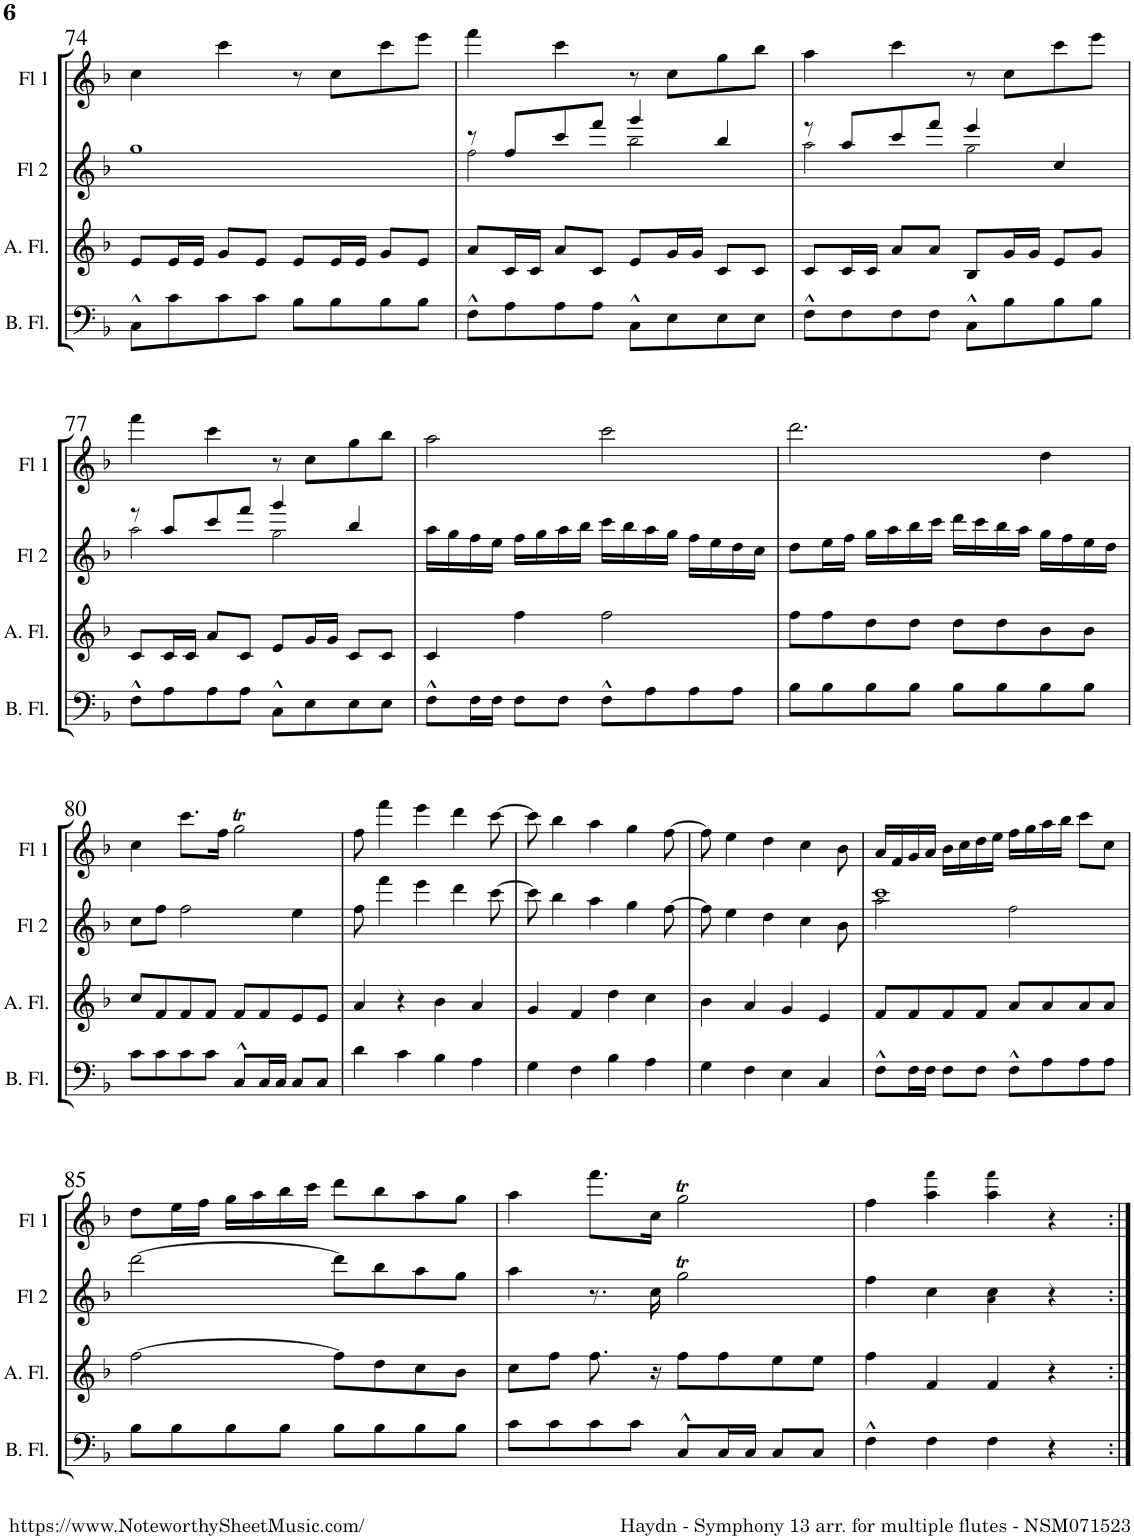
**kern	**kern	**kern	**kern	**kern	**kern
*part6	*part5	*part4	*part3	*part2	*part1
*staff6	*staff5	*staff4	*staff3	*staff2	*staff1
*I"Bass Flute	*I"Alto Flute	*I"Flute 2b	*I"Flute 2	*I"Flute 1b	*I"Flute 1
*I'B. Fl.	*I'A. Fl.	*I'Fl 2b	*I'Fl 2	*I'Fl 1b	*I'Fl 1
!!LO:PB:g=z
*clefF4	*clefG2	*clefG2	*clefG2	*clefG2	*clefG2
*k[b-]	*k[b-]	*k[b-]	*k[b-]	*k[b-]	*k[b-]
*M4/4	*M4/4	*M4/4	*M4/4	*M4/4	*M4/4
*met(c)	*met(c)	*met(c)	*met(c)	*met(c)	*met(c)
=74	=74	=74	=74	=74	=74
8C^^\L	8e/L	1gg	1gg	4cc	4cc\
8c\	16e/L	.	.	.	.
.	16e/JJ	.	.	.	.
8c\	8g/L	.	.	4ccc	4ccc\
8c\J	8e/J	.	.	.	.
8B-\L	8e/L	.	.	8r	8r
8B-\	16e/L	.	.	8cc	8cc\L
.	16e/JJ	.	.	.	.
8B-\	8g/L	.	.	8ccc\L	8ccc\
8B-\J	8e/J	.	.	8eee\J	8eee\J
=75	=75	=75	=75	=75	=75
*	*	*	*^	*	*
8F^^\L	8a/L	2ff	8r	2ff!\	4fff	4fff\
8A\	16c/L	.	8ff/L	.	.	.
.	16c/JJ	.	.	.	.	.
8A\	8a/L	.	8ccc/	.	4ccc	4ccc\
8A\J	8c/J	.	8fff/J	.	.	.
8C^^\L	8e/L	2bb-	4ggg/	2bb-!\	8r	8r
8E\	16g/L	.	.	.	8cc	8cc\L
.	16g/JJ	.	.	.	.	.
8E\	8c/L	.	4bb-/	.	8gg\L	8gg\
8E\J	8c/J	.	.	.	8bb-\J	8bb-\J
=76	=76	=76	=76	=76	=76	=76
8F^^\L	8c/L	2aa	8r	2aa!\	4aa	4aa\
8F\	16c/L	.	8aa/L	.	.	.
.	16c/JJ	.	.	.	.	.
8F\	8a/L	.	8ccc/	.	4ccc	4ccc\
8F\J	8a/J	.	8fff/J	.	.	.
8C^^\L	8B-/L	2gg	4eee/	2gg!\	8r	8r
8B-\	16g/L	.	.	.	8cc	8cc\L
.	16g/JJ	.	.	.	.	.
8B-\	8e/L	.	4cc/	.	8ccc\L	8ccc\
8B-\J	8g/J	.	.	.	8eee\J	8eee\J
!!LO:LB:g=z
=77	=77	=77	=77	=77	=77	=77
8F^^\L	8c/L	2aa	8r	2aa!\	4fff	4fff\
8A\	16c/L	.	8aa/L	.	.	.
.	16c/JJ	.	.	.	.	.
8A\	8a/L	.	8ccc/	.	4ccc	4ccc\
8A\J	8c/J	.	8fff/J	.	.	.
8C^^\L	8e/L	2gg	4ggg/	2gg!\	8r	8r
8E\	16g/L	.	.	.	8cc	8cc\L
.	16g/JJ	.	.	.	.	.
8E\	8c/L	.	4bb-/	.	8gg\L	8gg\
8E\J	8c/J	.	.	.	8bb-\J	8bb-\J
*	*	*	*v	*v	*	*
=78	=78	=78	=78	=78	=78
8F^^\L	4c/	16aa\LL	16aa\LL	2aa	2aa\
.	.	16gg\J	16gg\	.	.
16F\L	.	16ff\L	16ff\	.	.
16F\JJ	.	16ee\JJ	16ee\JJ	.	.
8F\L	4ff\	16ff\LL	16ff\LL	.	.
.	.	16gg\J	16gg\	.	.
8F\J	.	16aa\L	16aa\	.	.
.	.	16bb-\JJ	16bb-\JJ	.	.
8F^^\L	2ff\	16ccc\LL	16ccc\LL	2ccc	2ccc\
.	.	16bb-\J	16bb-\	.	.
8A\	.	16aa\L	16aa\	.	.
.	.	16gg\JJ	16gg\JJ	.	.
8A\	.	16ff\LL	16ff\LL	.	.
.	.	16ee\J	16ee\	.	.
8A\J	.	16dd\L	16dd\	.	.
.	.	16cc\JJ	16cc\JJ	.	.
=79	=79	=79	=79	=79	=79
8B-\L	8ff\L	8dd\L	8dd\L	2.ddd	2.ddd\
8B-\	8ff\	16ee\L	16ee\L	.	.
.	.	16ff\JJ	16ff\JJ	.	.
8B-\	8dd\	16gg\LL	16gg\LL	.	.
.	.	16aa\J	16aa\	.	.
8B-\J	8dd\J	16bb-\L	16bb-\	.	.
.	.	16ccc\JJ	16ccc\JJ	.	.
8B-\L	8dd\L	16ddd\LL	16ddd\LL	.	.
.	.	16ccc\J	16ccc\	.	.
8B-\	8dd\	16bb-\L	16bb-\	.	.
.	.	16aa\JJ	16aa\JJ	.	.
8B-\	8b-\	16gg\LL	16gg\LL	4dd	4dd\
.	.	16ff\J	16ff\	.	.
8B-\J	8b-\J	16ee\L	16ee\	.	.
.	.	16dd\JJ	16dd\JJ	.	.
!!LO:LB:g=z
=80	=80	=80	=80	=80	=80
8c\L	8cc/L	8cc\L	8cc\L	4cc	4cc\
8c\	8f/	8ff\J	8ff\J	.	.
8c\	8f/	2ff	2ff\	8.ccc\L	8.ccc\L
8c\J	8f/J	.	.	.	.
.	.	.	.	16ff\Jk	16ff\Jk
8C^^/L	8f/L	.	.	2ggT	2ggT\
16C/L	8f/	.	.	.	.
16C/JJ	.	.	.	.	.
8C/L	8e/	4ee	4ee\	.	.
8C/J	8e/J	.	.	.	.
=81	=81	=81	=81	=81	=81
4d\	4a/	8ff	8ff\	8ff	8ff\
.	.	4fff	4fff\	4fff	4fff\
4c\	4r	.	.	.	.
.	.	4eee	4eee\	4eee	4eee\
4B-\	4b-\	.	.	.	.
.	.	4ddd	4ddd\	4ddd	4ddd\
4A\	4a/	.	.	.	.
.	.	[8ccc	[8ccc\	[8ccc	[8ccc\
=82	=82	=82	=82	=82	=82
4G\	4g/	8ccc]	8ccc\]	8ccc]	8ccc\]
.	.	4bb-	4bb-\	4bb-	4bb-\
4F\	4f/	.	.	.	.
.	.	4aa	4aa\	4aa	4aa\
4B-\	4dd\	.	.	.	.
.	.	4gg	4gg\	4gg	4gg\
4A\	4cc\	.	.	.	.
.	.	[8ff	[8ff\	[8ff	[8ff\
=83	=83	=83	=83	=83	=83
4G\	4b-\	8ff]	8ff\]	8ff]	8ff\]
.	.	4ee	4ee\	4ee	4ee\
4F\	4a/	.	.	.	.
.	.	4dd	4dd\	4dd	4dd\
4E\	4g/	.	.	.	.
.	.	4cc	4cc\	4cc	4cc\
4C/	4e/	.	.	.	.
.	.	8b-	8b-\	8b-	8b-\
=84	=84	=84	=84	=84	=84
*	*	*	*^	*	*
8F^^\L	8f/L	2aa	1ccc	2aa!\	16a/LL	16a/LL
.	.	.	.	.	16f/J	16f/
16F\L	8f/	.	.	.	16g/L	16g/
16F\JJ	.	.	.	.	16a/JJ	16a/JJ
8F\L	8f/	.	.	.	16b-\LL	16b-\LL
.	.	.	.	.	16cc\J	16cc\
8F\J	8f/J	.	.	.	16dd\L	16dd\
.	.	.	.	.	16ee\JJ	16ee\JJ
8F^^\L	8a/L	2ff	.	2ff!\	16ff\LL	16ff\LL
.	.	.	.	.	16gg\J	16gg\
8A\	8a/	.	.	.	16aa\L	16aa\
.	.	.	.	.	16bb-\JJ	16bb-\JJ
8A\	8a/	.	.	.	8ccc\L	8ccc\L
8A\J	8a/J	.	.	.	8cc\J	8cc\J
*	*	*	*v	*v	*	*
!!LO:LB:g=z
=85	=85	=85	=85	=85	=85
8B-\L	[2ff\	[2ddd	[2ddd\	8dd\L	8dd\L
8B-\	.	.	.	16ee\L	16ee\L
.	.	.	.	16ff\JJ	16ff\JJ
8B-\	.	.	.	16gg\LL	16gg\LL
.	.	.	.	16aa\J	16aa\
8B-\J	.	.	.	16bb-\L	16bb-\
.	.	.	.	16ccc\JJ	16ccc\JJ
8B-\L	8ff\L]	8ddd\L]	8ddd\L]	8ddd\L	8ddd\L
8B-\	8dd\	8bb-\J	8bb-\	8bb-\J	8bb-\
8B-\	8cc\	8aa\L	8aa\	8aa\L	8aa\
8B-\J	8b-\J	8gg\J	8gg\J	8gg\J	8gg\J
=86	=86	=86	=86	=86	=86
8c\L	8cc\L	4aa	4aa\	4aa	4aa\
8c\	8ff\J	.	.	.	.
!	!	!LO:N:vis=8	!	!	!
8c\	8.ff\	8.r	8.r	8.fff\L	8.fff\L
8c\J	.	.	.	.	.
.	16r	16cc	16cc\	16cc\Jk	16cc\Jk
8C^^/L	8ff\L	2ggT	2ggT\	2ggT	2ggT\
16C/L	8ff\	.	.	.	.
16C/JJ	.	.	.	.	.
8C/L	8ee\	.	.	.	.
8C/J	8ee\J	.	.	.	.
=87	=87	=87	=87	=87	=87
4F^^\	4ff\	4ff	4ff\	4ff	4ff\
4F\	4f/	4cc	4cc\	4fff	4aa\ 4fff!\
4F\	4f/	4a	4a!\ 4cc\	4fff	4aa\ 4fff!\
4r	4r	4r	4r	4r	4r
=:|!	=:|!	=:|!	=:|!	=:|!	=:|!
*-	*-	*-	*-	*-	*-
